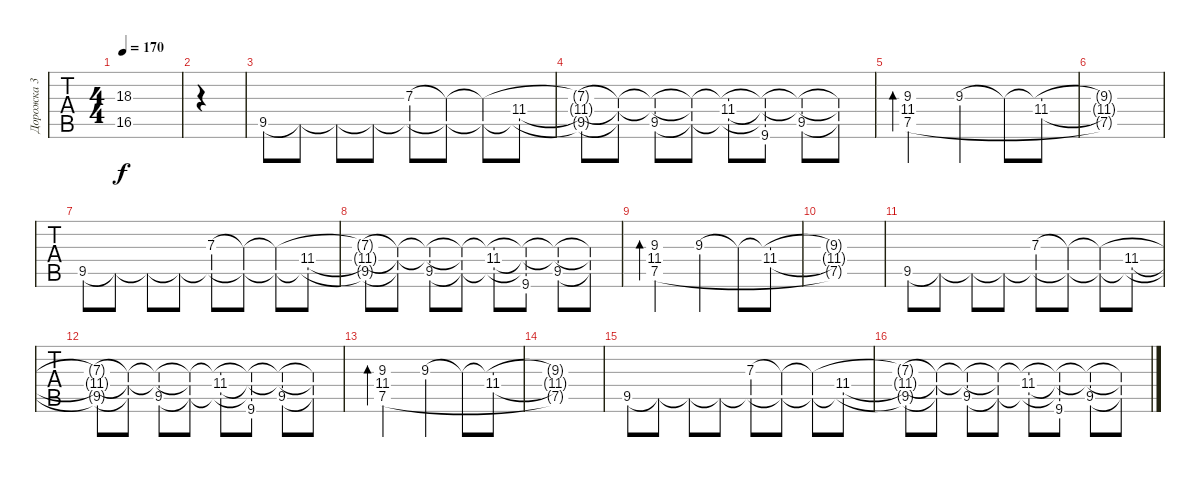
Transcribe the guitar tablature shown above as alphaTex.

\track ("Дорожка 3" "Дорожка 3") {instrument distortionguitar}
\staff {tabs}
\tuning (D4 A3 F3 C3 G2 C2) {hide}
\ts (4 4)
\tempo 170
\clef g2
\ks c
(18.3{t} 16.5{t}).1{dy f} |
|
9.5.8 9.5{t}.8 9.5{t}.8 9.5{t}.8 (7.3 9.5{t}).8 (7.3{t} 9.5{t}).8 (7.3{t} 9.5{t}).8 (11.4 9.5{t}).8 |
(7.3{t} 11.4{t} 9.5{t}).8 (7.3{t} 11.4{t} 9.5{t}).8 (7.3{t} 11.4{t} 9.5).8 (7.3{t} 11.4{t} 9.5{t}).8 (7.3{t} 11.4 9.5{t}).8 (7.3{t} 11.4{t} 9.5{t} 9.6).8 (7.3{t} 11.4{t} 9.5).8 (7.3{t} 11.4{t} 9.5{t}).8 |
(9.3 11.4 7.5).2{bd 480} 9.3.4 9.3{t}.8 (9.3{t} 11.4).8 |
(9.3{t} 11.4{t} 7.5{t}).1 |
9.5.8 9.5{t}.8 9.5{t}.8 9.5{t}.8 (7.3 9.5{t}).8 (7.3{t} 9.5{t}).8 (7.3{t} 9.5{t}).8 (11.4 9.5{t}).8 |
(7.3{t} 11.4{t} 9.5{t}).8 (7.3{t} 11.4{t} 9.5{t}).8 (7.3{t} 11.4{t} 9.5).8 (7.3{t} 11.4{t} 9.5{t}).8 (7.3{t} 11.4 9.5{t}).8 (7.3{t} 11.4{t} 9.5{t} 9.6).8 (7.3{t} 11.4{t} 9.5).8 (7.3{t} 11.4{t} 9.5{t}).8 |
(9.3 11.4 7.5).2{bd 480} 9.3.4 9.3{t}.8 (9.3{t} 11.4).8 |
(9.3{t} 11.4{t} 7.5{t}).1 |
9.5.8 9.5{t}.8 9.5{t}.8 9.5{t}.8 (7.3 9.5{t}).8 (7.3{t} 9.5{t}).8 (7.3{t} 9.5{t}).8 (11.4 9.5{t}).8 |
(7.3{t} 11.4{t} 9.5{t}).8 (7.3{t} 11.4{t} 9.5{t}).8 (7.3{t} 11.4{t} 9.5).8 (7.3{t} 11.4{t} 9.5{t}).8 (7.3{t} 11.4 9.5{t}).8 (7.3{t} 11.4{t} 9.5{t} 9.6).8 (7.3{t} 11.4{t} 9.5).8 (7.3{t} 11.4{t} 9.5{t}).8 |
(9.3 11.4 7.5).2{bd 480} 9.3.4 9.3{t}.8 (9.3{t} 11.4).8 |
(9.3{t} 11.4{t} 7.5{t}).1 |
9.5.8 9.5{t}.8 9.5{t}.8 9.5{t}.8 (7.3 9.5{t}).8 (7.3{t} 9.5{t}).8 (7.3{t} 9.5{t}).8 (11.4 9.5{t}).8 |
(7.3{t} 11.4{t} 9.5{t}).8 (7.3{t} 11.4{t} 9.5{t}).8 (7.3{t} 11.4{t} 9.5).8 (7.3{t} 11.4{t} 9.5{t}).8 (7.3{t} 11.4 9.5{t}).8 (7.3{t} 11.4{t} 9.5{t} 9.6).8 (7.3{t} 11.4{t} 9.5).8 (7.3{t} 11.4{t} 9.5{t}).8
